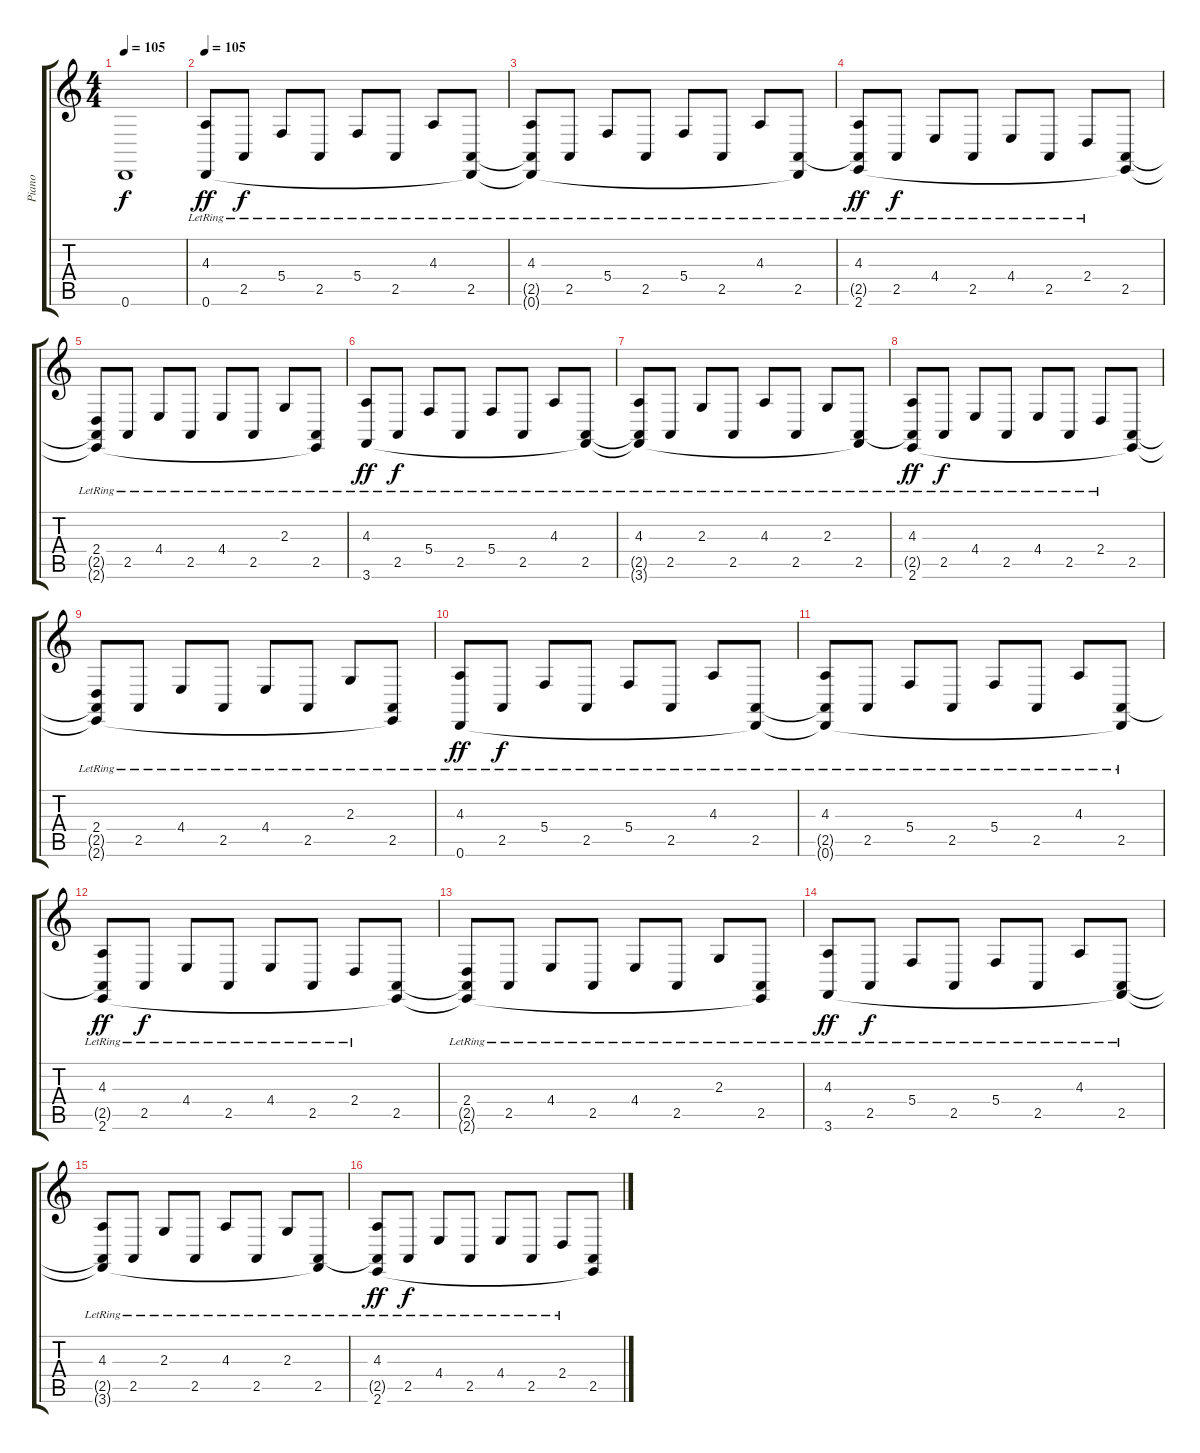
\track ("Piano" "Piano") {instrument brightacousticpiano}
\staff {score tabs}
\tuning (D4 A3 F3 C3 G2 D2) {hide}
\ts (4 4)
\tempo 105
\tempo 80
\tempo 105
\clef g2
\ks c
0.6.1{dy f instrument brightacousticpiano} |
\tempo 105
(4.3{lr} 0.6).8{dy ff} 2.5{lr}.8{dy f} 5.4{lr}.8 2.5{lr}.8 5.4{lr}.8 2.5{lr}.8 4.3{lr}.8 (2.5{lr} 0.6{t}).8 |
(4.3{lr} 2.5{t} 0.6{t}).8 2.5{lr}.8 5.4{lr}.8 2.5{lr}.8 5.4{lr}.8 2.5{lr}.8 4.3{lr}.8 (2.5{lr} 0.6{t}).8 |
(4.3{lr} 2.5{t} 2.6).8{dy ff} 2.5{lr}.8{dy f} 4.4{lr}.8 2.5{lr}.8 4.4{lr}.8 2.5{lr}.8 2.4{lr}.8 (2.5 2.6{t}).8 |
(2.4{lr} 2.5{t} 2.6{t}).8 2.5{lr}.8 4.4{lr}.8 2.5{lr}.8 4.4{lr}.8 2.5{lr}.8 2.3{lr}.8 (2.5{lr} 2.6{t}).8 |
(4.3{lr} 3.6).8{dy ff} 2.5{lr}.8{dy f} 5.4{lr}.8 2.5{lr}.8 5.4{lr}.8 2.5{lr}.8 4.3{lr}.8 (2.5{lr} 3.6{t}).8 |
(4.3{lr} 2.5{t} 3.6{t}).8 2.5{lr}.8 2.3{lr}.8 2.5{lr}.8 4.3{lr}.8 2.5{lr}.8 2.3{lr}.8 (2.5{lr} 3.6{t}).8 |
(4.3{lr} 2.5{t} 2.6).8{dy ff} 2.5{lr}.8{dy f} 4.4{lr}.8 2.5{lr}.8 4.4{lr}.8 2.5{lr}.8 2.4{lr}.8 (2.5 2.6{t}).8 |
(2.4{lr} 2.5{t} 2.6{t}).8 2.5{lr}.8 4.4{lr}.8 2.5{lr}.8 4.4{lr}.8 2.5{lr}.8 2.3{lr}.8 (2.5{lr} 2.6{t}).8 |
(4.3{lr} 0.6).8{dy ff} 2.5{lr}.8{dy f} 5.4{lr}.8 2.5{lr}.8 5.4{lr}.8 2.5{lr}.8 4.3{lr}.8 (2.5{lr} 0.6{t}).8 |
(4.3{lr} 2.5{t} 0.6{t}).8 2.5{lr}.8 5.4{lr}.8 2.5{lr}.8 5.4{lr}.8 2.5{lr}.8 4.3{lr}.8 (2.5{lr} 0.6{t}).8 |
(4.3{lr} 2.5{t} 2.6).8{dy ff} 2.5{lr}.8{dy f} 4.4{lr}.8 2.5{lr}.8 4.4{lr}.8 2.5{lr}.8 2.4{lr}.8 (2.5 2.6{t}).8 |
(2.4{lr} 2.5{t} 2.6{t}).8 2.5{lr}.8 4.4{lr}.8 2.5{lr}.8 4.4{lr}.8 2.5{lr}.8 2.3{lr}.8 (2.5{lr} 2.6{t}).8 |
(4.3{lr} 3.6).8{dy ff} 2.5{lr}.8{dy f} 5.4{lr}.8 2.5{lr}.8 5.4{lr}.8 2.5{lr}.8 4.3{lr}.8 (2.5{lr} 3.6{t}).8 |
(4.3{lr} 2.5{t} 3.6{t}).8 2.5{lr}.8 2.3{lr}.8 2.5{lr}.8 4.3{lr}.8 2.5{lr}.8 2.3{lr}.8 (2.5{lr} 3.6{t}).8 |
(4.3{lr} 2.5{t} 2.6).8{dy ff} 2.5{lr}.8{dy f} 4.4{lr}.8 2.5{lr}.8 4.4{lr}.8 2.5{lr}.8 2.4{lr}.8 (2.5 2.6{t}).8
